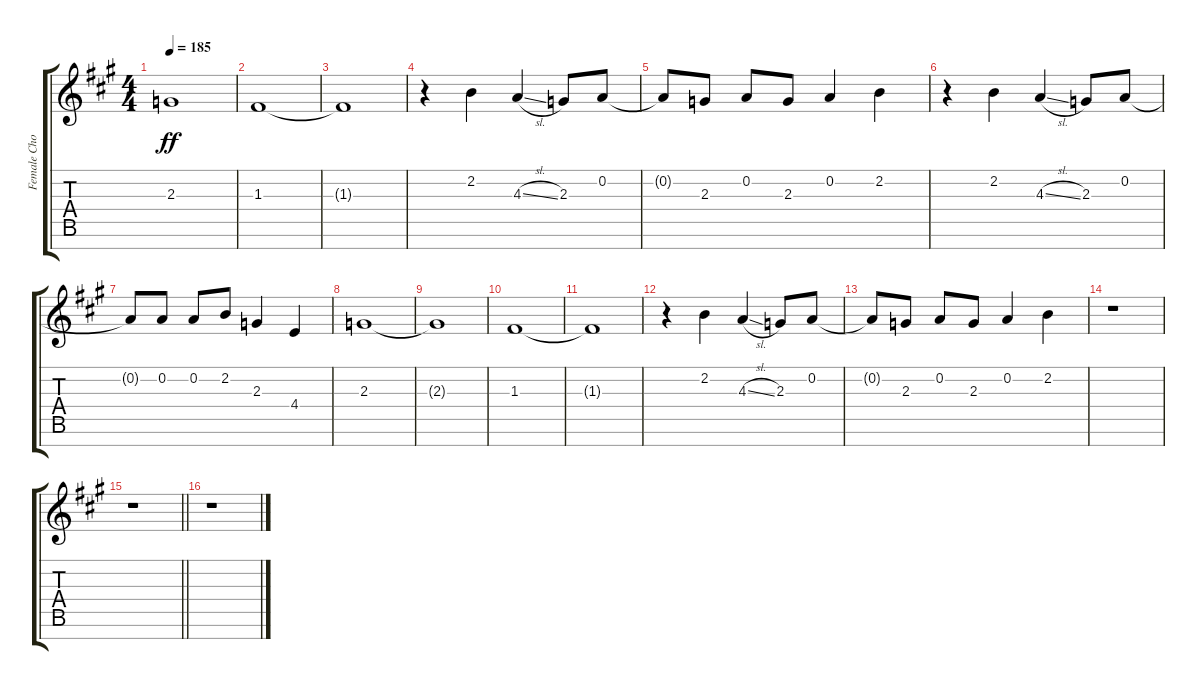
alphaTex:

\track ("Female Chorus I" "Female Cho") {instrument voiceoohs}
\staff {score tabs}
\tuning (D5 A4 F4 C4 G3 D3 A2) {hide}
\ts (4 4)
\tempo 185
\clef g2
\ks a
2.3{t}.1{dy ff} |
1.3.1 |
1.3{t}.1 |
r.4 2.2.4 4.3{sl}.4 2.3.8 0.2.8 |
0.2{t}.8 2.3.8 0.2.8 2.3.8 0.2.4 2.2.4 |
r.4 2.2.4 4.3{sl}.4 2.3.8 0.2.8 |
0.2{t}.8 0.2.8 0.2.8 2.2.8 2.3.4 4.4.4 |
2.3.1 |
2.3{t}.1 |
1.3.1 |
1.3{t}.1 |
r.4 2.2.4 4.3{sl}.4 2.3.8 0.2.8 |
0.2{t}.8 2.3.8 0.2.8 2.3.8 0.2.4 2.2.4 |
r.1 |
\barLineRight lightlight
r.1 |
r.1
